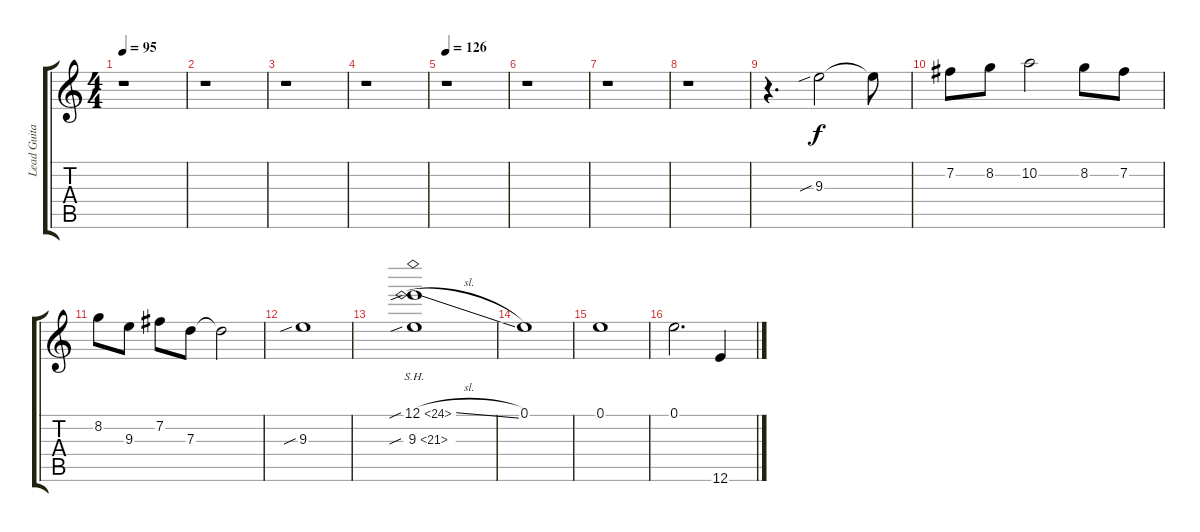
\track ("Lead Guitar" "Lead Guita") {instrument overdrivenguitar}
\staff {score tabs}
\tuning (E4 B3 G3 D3 A2 E2) {hide}
\ts (4 4)
\tempo 95
\clef g2
\ks c
r.1{dy f instrument overdrivenguitar} |
r.1 |
r.1 |
r.1 |
\tempo 126
r.1 |
r.1 |
r.1 |
r.1 |
r.4{d} 9.3{sib}.2 9.3{t}.8 |
7.2.8 8.2.8 10.2.2 8.2.8 7.2.8 |
8.2.8 9.3.8 7.2.8 7.3.8 7.3{t}.2 |
9.3{sib}.1 |
(12.1{sh 12 sib sl} 9.3{sh 12 sib}).1 |
0.1.1 |
0.1.1 |
0.1.2{d} 12.6.4
